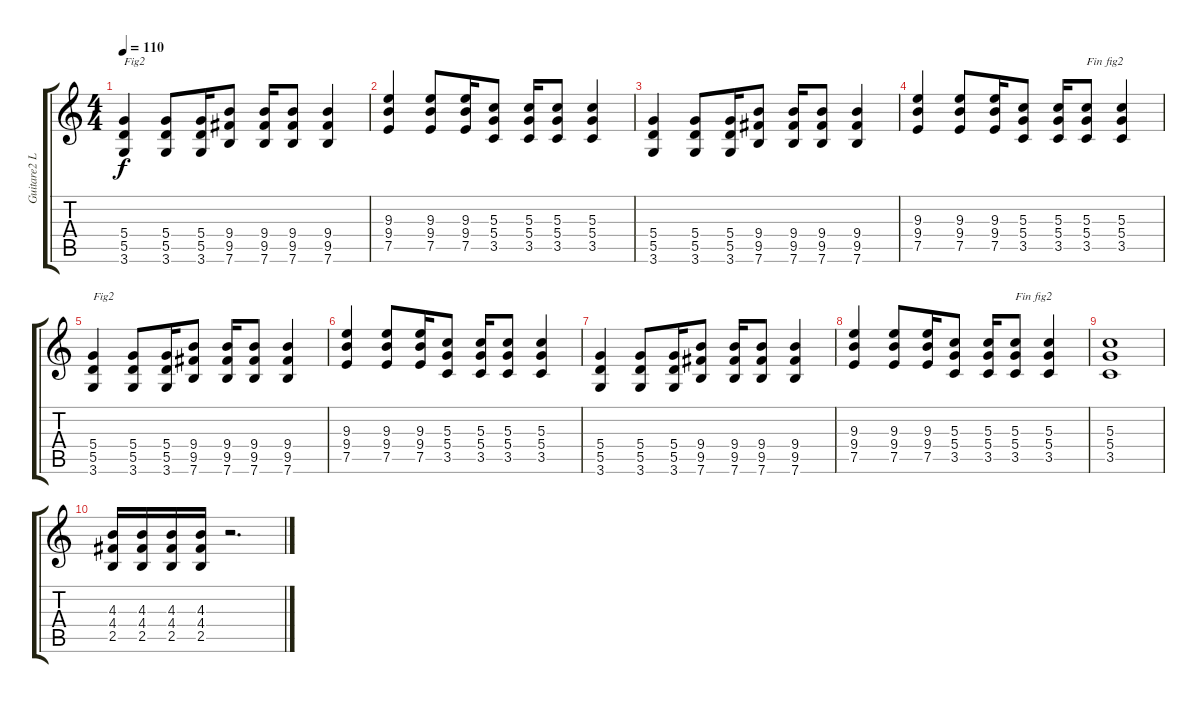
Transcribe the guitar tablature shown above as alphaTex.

\track ("Guitare2 Live" "Guitare2 L") {instrument distortionguitar}
\staff {score tabs}
\tuning (E4 B3 G3 D3 A2 E2) {hide}
\ts (4 4)
\tempo 110
\clef g2
\ks c
(5.4 5.5 3.6).4{txt "Fig2" dy f} (5.4 5.5 3.6).8 (5.4 5.5 3.6).16 (9.4 9.5 7.6).8 (9.4 9.5 7.6).16 (9.4 9.5 7.6).8 (9.4 9.5 7.6).4 |
(9.3 9.4 7.5).4 (9.3 9.4 7.5).8 (9.3 9.4 7.5).16 (5.3 5.4 3.5).8 (5.3 5.4 3.5).16 (5.3 5.4 3.5).8 (5.3 5.4 3.5).4 |
(5.4 5.5 3.6).4 (5.4 5.5 3.6).8 (5.4 5.5 3.6).16 (9.4 9.5 7.6).8 (9.4 9.5 7.6).16 (9.4 9.5 7.6).8 (9.4 9.5 7.6).4 |
(9.3 9.4 7.5).4 (9.3 9.4 7.5).8 (9.3 9.4 7.5).16 (5.3 5.4 3.5).8 (5.3 5.4 3.5).16 (5.3 5.4 3.5).8{txt "Fin fig2"} (5.3 5.4 3.5).4 |
(5.4 5.5 3.6).4{txt "Fig2"} (5.4 5.5 3.6).8 (5.4 5.5 3.6).16 (9.4 9.5 7.6).8 (9.4 9.5 7.6).16 (9.4 9.5 7.6).8 (9.4 9.5 7.6).4 |
(9.3 9.4 7.5).4 (9.3 9.4 7.5).8 (9.3 9.4 7.5).16 (5.3 5.4 3.5).8 (5.3 5.4 3.5).16 (5.3 5.4 3.5).8 (5.3 5.4 3.5).4 |
(5.4 5.5 3.6).4 (5.4 5.5 3.6).8 (5.4 5.5 3.6).16 (9.4 9.5 7.6).8 (9.4 9.5 7.6).16 (9.4 9.5 7.6).8 (9.4 9.5 7.6).4 |
(9.3 9.4 7.5).4 (9.3 9.4 7.5).8 (9.3 9.4 7.5).16 (5.3 5.4 3.5).8 (5.3 5.4 3.5).16 (5.3 5.4 3.5).8{txt "Fin fig2"} (5.3 5.4 3.5).4 |
(5.3 5.4 3.5).1 |
(4.3 4.4 2.5).16 (4.3 4.4 2.5).16 (4.3 4.4 2.5).16 (4.3 4.4 2.5).16 r.2{d}
